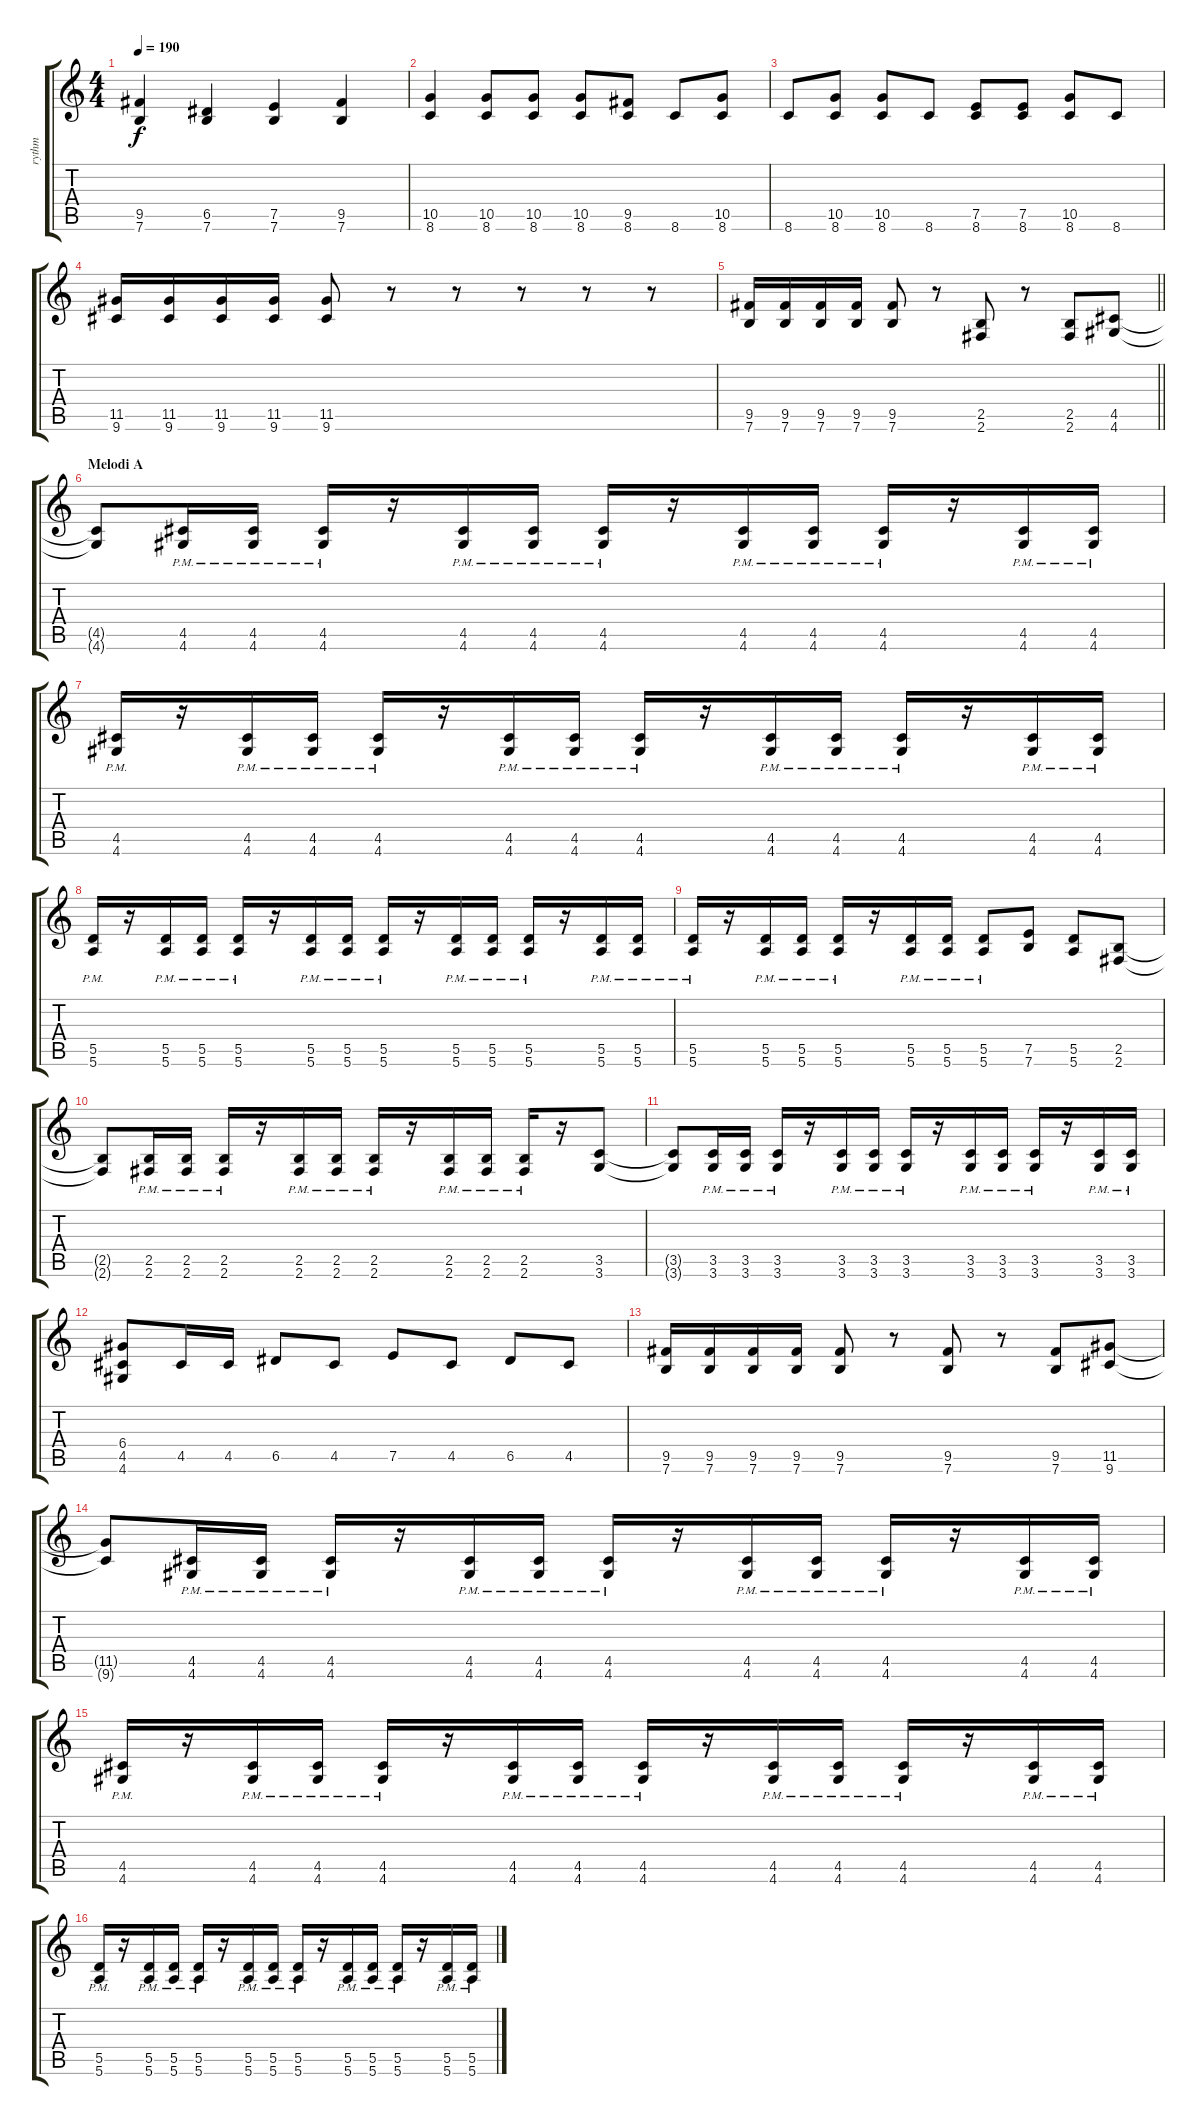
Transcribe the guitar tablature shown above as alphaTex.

\track ("rythm" "rythm") {instrument distortionguitar}
\staff {score tabs}
\tuning (E4 B3 G3 D3 A2 E2) {hide}
\ts (4 4)
\tempo 190
\clef g2
\ks c
(9.5 7.6).4{dy f} (6.5 7.6).4 (7.5 7.6).4 (9.5 7.6).4 |
(10.5 8.6).4 (10.5 8.6).8 (10.5 8.6).8 (10.5 8.6).8 (9.5 8.6).8 8.6.8 (10.5 8.6).8 |
8.6.8 (10.5 8.6).8 (10.5 8.6).8 8.6.8 (7.5 8.6).8 (7.5 8.6).8 (10.5 8.6).8 8.6.8 |
(11.5 9.6).16 (11.5 9.6).16 (11.5 9.6).16 (11.5 9.6).16 (11.5 9.6).8 r.8 r.8 r.8 r.8 r.8 |
\barLineRight lightlight
(9.5 7.6).16 (9.5 7.6).16 (9.5 7.6).16 (9.5 7.6).16 (9.5 7.6).8 r.8 (2.5 2.6).8 r.8 (2.5 2.6).8 (4.5 4.6).8 |
\section ("" "Melodi A")
(4.5{t} 4.6{t}).8 (4.5{pm} 4.6{pm}).16 (4.5{pm} 4.6{pm}).16 (4.5{pm} 4.6{pm}).16 r.16 (4.5{pm} 4.6{pm}).16 (4.5{pm} 4.6{pm}).16 (4.5{pm} 4.6{pm}).16 r.16 (4.5{pm} 4.6{pm}).16 (4.5{pm} 4.6{pm}).16 (4.5{pm} 4.6{pm}).16 r.16 (4.5{pm} 4.6{pm}).16 (4.5{pm} 4.6{pm}).16 |
(4.5{pm} 4.6{pm}).16 r.16 (4.5{pm} 4.6{pm}).16 (4.5{pm} 4.6{pm}).16 (4.5{pm} 4.6{pm}).16 r.16 (4.5{pm} 4.6{pm}).16 (4.5{pm} 4.6{pm}).16 (4.5{pm} 4.6{pm}).16 r.16 (4.5{pm} 4.6{pm}).16 (4.5{pm} 4.6{pm}).16 (4.5{pm} 4.6{pm}).16 r.16 (4.5{pm} 4.6{pm}).16 (4.5{pm} 4.6{pm}).16 |
(5.5{pm} 5.6{pm}).16 r.16 (5.5{pm} 5.6{pm}).16 (5.5{pm} 5.6{pm}).16 (5.5{pm} 5.6{pm}).16 r.16 (5.5{pm} 5.6{pm}).16 (5.5{pm} 5.6{pm}).16 (5.5{pm} 5.6{pm}).16 r.16 (5.5{pm} 5.6{pm}).16 (5.5{pm} 5.6{pm}).16 (5.5{pm} 5.6{pm}).16 r.16 (5.5{pm} 5.6{pm}).16 (5.5{pm} 5.6{pm}).16 |
(5.5{pm} 5.6{pm}).16 r.16 (5.5{pm} 5.6{pm}).16 (5.5{pm} 5.6{pm}).16 (5.5{pm} 5.6{pm}).16 r.16 (5.5{pm} 5.6{pm}).16 (5.5{pm} 5.6{pm}).16 (5.5{pm} 5.6{pm}).8 (7.5 7.6).8 (5.5 5.6).8 (2.5 2.6).8 |
(2.5{t} 2.6{t}).8 (2.5{pm} 2.6{pm}).16 (2.5{pm} 2.6{pm}).16 (2.5{pm} 2.6{pm}).16 r.16 (2.5{pm} 2.6{pm}).16 (2.5{pm} 2.6{pm}).16 (2.5{pm} 2.6{pm}).16 r.16 (2.5{pm} 2.6{pm}).16 (2.5{pm} 2.6{pm}).16 (2.5{pm} 2.6{pm}).16 r.16 (3.5 3.6).8 |
(3.5{t} 3.6{t}).8 (3.5{pm} 3.6{pm}).16 (3.5{pm} 3.6{pm}).16 (3.5{pm} 3.6{pm}).16 r.16 (3.5{pm} 3.6{pm}).16 (3.5{pm} 3.6{pm}).16 (3.5{pm} 3.6{pm}).16 r.16 (3.5{pm} 3.6{pm}).16 (3.5{pm} 3.6{pm}).16 (3.5{pm} 3.6{pm}).16 r.16 (3.5{pm} 3.6{pm}).16 (3.5{pm} 3.6{pm}).16 |
(6.4 4.5 4.6).8 4.5.16 4.5.16 6.5.8 4.5.8 7.5.8 4.5.8 6.5.8 4.5.8 |
(9.5 7.6).16 (9.5 7.6).16 (9.5 7.6).16 (9.5 7.6).16 (9.5 7.6).8 r.8 (9.5 7.6).8 r.8 (9.5 7.6).8 (11.5 9.6).8 |
(11.5{t} 9.6{t}).8 (4.5{pm} 4.6{pm}).16 (4.5{pm} 4.6{pm}).16 (4.5{pm} 4.6{pm}).16 r.16 (4.5{pm} 4.6{pm}).16 (4.5{pm} 4.6{pm}).16 (4.5{pm} 4.6{pm}).16 r.16 (4.5{pm} 4.6{pm}).16 (4.5{pm} 4.6{pm}).16 (4.5{pm} 4.6{pm}).16 r.16 (4.5{pm} 4.6{pm}).16 (4.5{pm} 4.6{pm}).16 |
(4.5{pm} 4.6{pm}).16 r.16 (4.5{pm} 4.6{pm}).16 (4.5{pm} 4.6{pm}).16 (4.5{pm} 4.6{pm}).16 r.16 (4.5{pm} 4.6{pm}).16 (4.5{pm} 4.6{pm}).16 (4.5{pm} 4.6{pm}).16 r.16 (4.5{pm} 4.6{pm}).16 (4.5{pm} 4.6{pm}).16 (4.5{pm} 4.6{pm}).16 r.16 (4.5{pm} 4.6{pm}).16 (4.5{pm} 4.6{pm}).16 |
(5.5{pm} 5.6{pm}).16 r.16 (5.5{pm} 5.6{pm}).16 (5.5{pm} 5.6{pm}).16 (5.5{pm} 5.6{pm}).16 r.16 (5.5{pm} 5.6{pm}).16 (5.5{pm} 5.6{pm}).16 (5.5{pm} 5.6{pm}).16 r.16 (5.5{pm} 5.6{pm}).16 (5.5{pm} 5.6{pm}).16 (5.5{pm} 5.6{pm}).16 r.16 (5.5{pm} 5.6{pm}).16 (5.5{pm} 5.6{pm}).16
